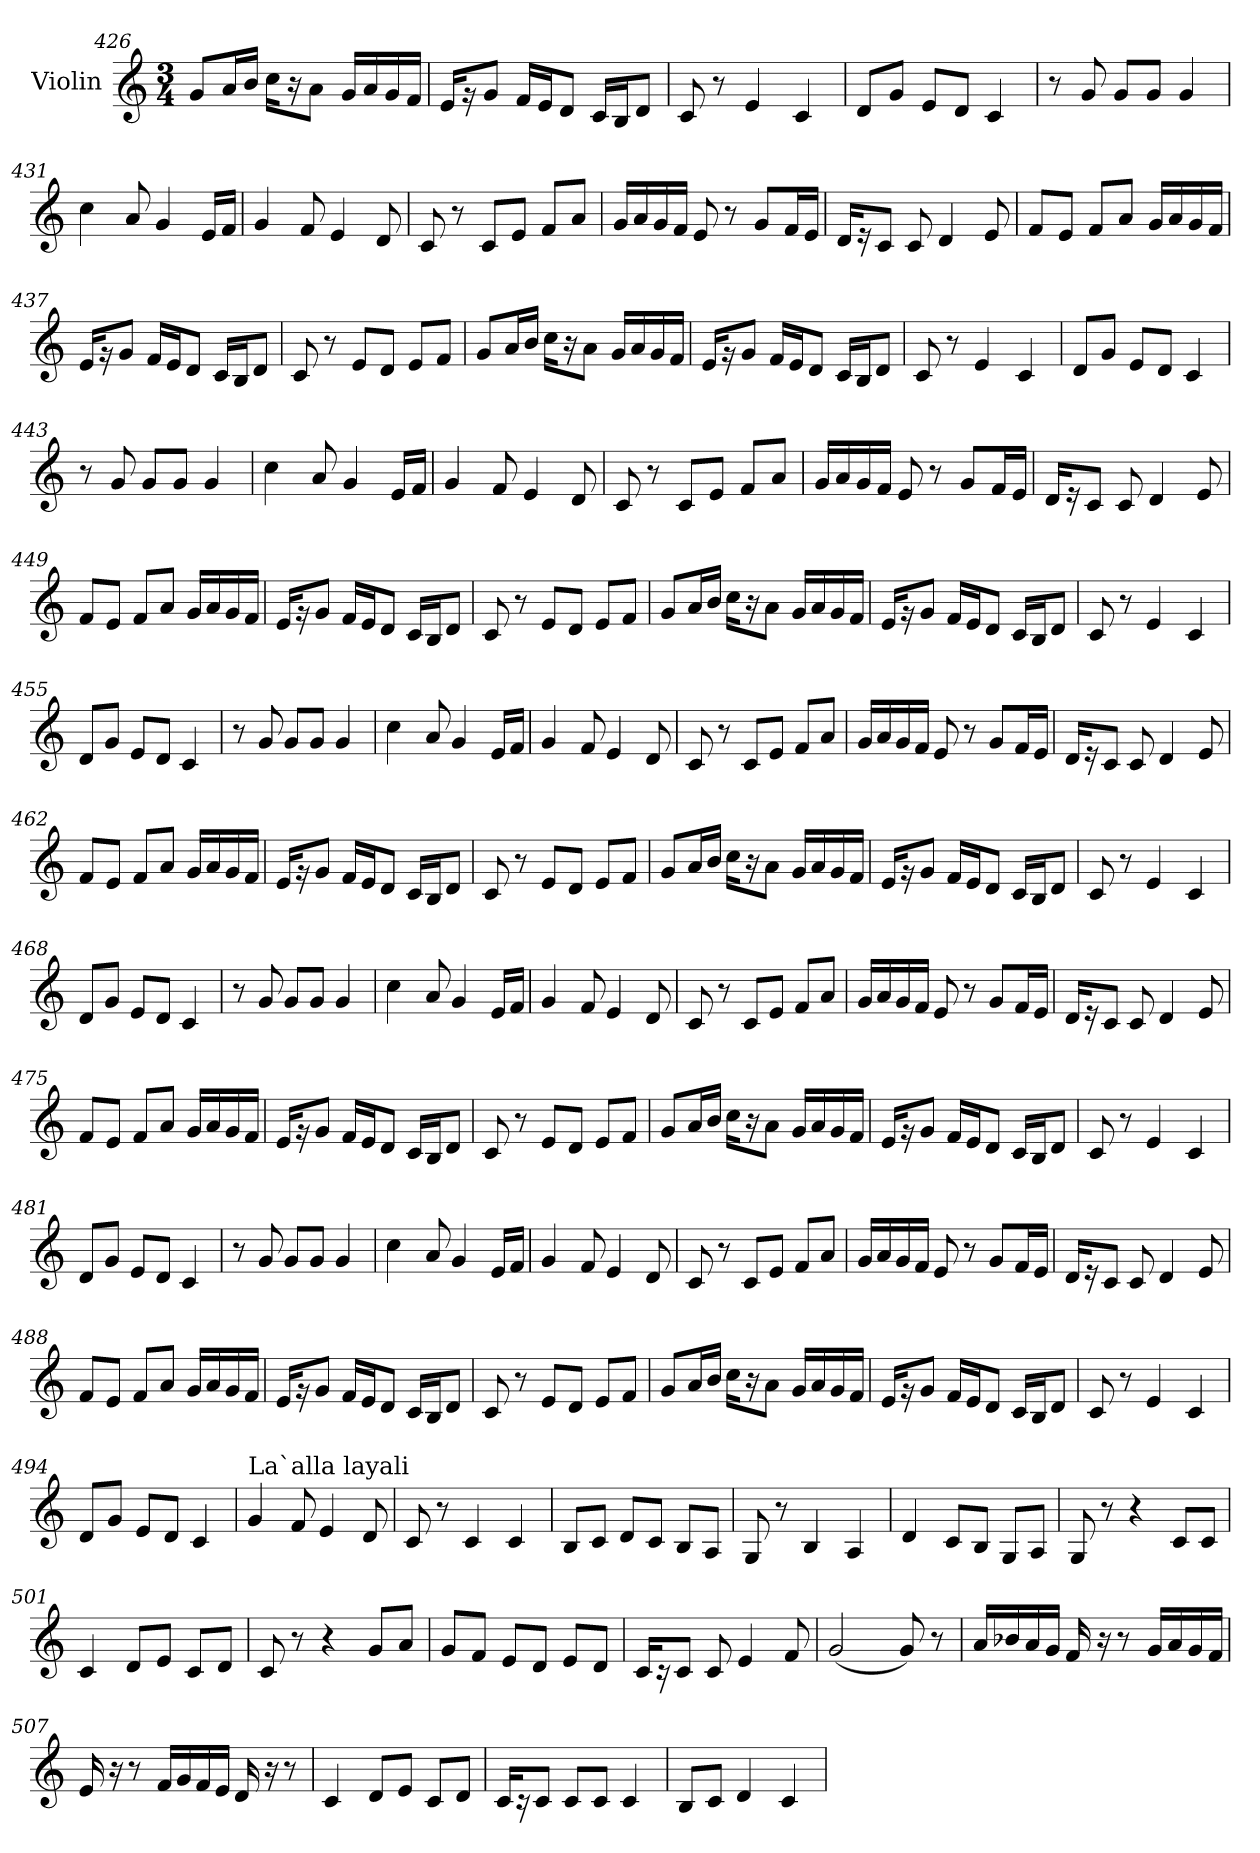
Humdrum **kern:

**kern
*part1
*staff1
*I"Violin
!!LO:LB:g=z
*clefG2
*k[]
*M3/4
=426
8g/L
16a/L
16b/JJ
16cc\KL
16r
8a\J
16g/LL
16a/
16g/
16f/JJ
=427
16e/KL
16r
8g/J
16f/LL
16e/J
8d/J
16c/LL
16B/J
8d/J
=428
8c/
8r
4e/
4c/
=429
8d/L
8g/J
8e/L
8d/J
4c/
=430
8r
8g/
8g/L
8g/J
4g/
!!LO:LB:g=z
=431
4cc\
8a/
4g/
16e/LL
16f/JJ
=432
4g/
8f/
4e/
8d/
=433
8c/
8r
8c/L
8e/J
8f/L
8a/J
=434
16g/LL
16a/
16g/
16f/JJ
8e/
8r
8g/L
16f/L
16e/JJ
=435
16d/KL
16r
8c/J
8c/
4d/
8e/
!!LO:PB:g=z
=436
8f/L
8e/J
8f/L
8a/J
16g/LL
16a/
16g/
16f/JJ
=437
16e/KL
16r
8g/J
16f/LL
16e/J
8d/J
16c/LL
16B/J
8d/J
=438
8c/
8r
8e/L
8d/J
8e/L
8f/J
=439
8g/L
16a/L
16b/JJ
16cc\KL
16r
8a\J
16g/LL
16a/
16g/
16f/JJ
=440
16e/KL
16r
8g/J
16f/LL
16e/J
8d/J
16c/LL
16B/J
8d/J
!!LO:LB:g=z
=441
8c/
8r
4e/
4c/
=442
8d/L
8g/J
8e/L
8d/J
4c/
=443
8r
8g/
8g/L
8g/J
4g/
=444
4cc\
8a/
4g/
16e/LL
16f/JJ
=445
4g/
8f/
4e/
8d/
=446
8c/
8r
8c/L
8e/J
8f/L
8a/J
!!LO:LB:g=z
=447
16g/LL
16a/
16g/
16f/JJ
8e/
8r
8g/L
16f/L
16e/JJ
=448
16d/KL
16r
8c/J
8c/
4d/
8e/
=449
8f/L
8e/J
8f/L
8a/J
16g/LL
16a/
16g/
16f/JJ
=450
16e/KL
16r
8g/J
16f/LL
16e/J
8d/J
16c/LL
16B/J
8d/J
=451
8c/
8r
8e/L
8d/J
8e/L
8f/J
!!LO:LB:g=z
=452
8g/L
16a/L
16b/JJ
16cc\KL
16r
8a\J
16g/LL
16a/
16g/
16f/JJ
=453
16e/KL
16r
8g/J
16f/LL
16e/J
8d/J
16c/LL
16B/J
8d/J
=454
8c/
8r
4e/
4c/
=455
8d/L
8g/J
8e/L
8d/J
4c/
=456
8r
8g/
8g/L
8g/J
4g/
!!LO:LB:g=z
=457
4cc\
8a/
4g/
16e/LL
16f/JJ
=458
4g/
8f/
4e/
8d/
=459
8c/
8r
8c/L
8e/J
8f/L
8a/J
=460
16g/LL
16a/
16g/
16f/JJ
8e/
8r
8g/L
16f/L
16e/JJ
=461
16d/KL
16r
8c/J
8c/
4d/
8e/
!!LO:LB:g=z
=462
8f/L
8e/J
8f/L
8a/J
16g/LL
16a/
16g/
16f/JJ
=463
16e/KL
16r
8g/J
16f/LL
16e/J
8d/J
16c/LL
16B/J
8d/J
=464
8c/
8r
8e/L
8d/J
8e/L
8f/J
=465
8g/L
16a/L
16b/JJ
16cc\KL
16r
8a\J
16g/LL
16a/
16g/
16f/JJ
=466
16e/KL
16r
8g/J
16f/LL
16e/J
8d/J
16c/LL
16B/J
8d/J
!!LO:LB:g=z
=467
8c/
8r
4e/
4c/
=468
8d/L
8g/J
8e/L
8d/J
4c/
=469
8r
8g/
8g/L
8g/J
4g/
=470
4cc\
8a/
4g/
16e/LL
16f/JJ
=471
4g/
8f/
4e/
8d/
=472
8c/
8r
8c/L
8e/J
8f/L
8a/J
!!LO:LB:g=z
=473
16g/LL
16a/
16g/
16f/JJ
8e/
8r
8g/L
16f/L
16e/JJ
=474
16d/KL
16r
8c/J
8c/
4d/
8e/
=475
8f/L
8e/J
8f/L
8a/J
16g/LL
16a/
16g/
16f/JJ
=476
16e/KL
16r
8g/J
16f/LL
16e/J
8d/J
16c/LL
16B/J
8d/J
=477
8c/
8r
8e/L
8d/J
8e/L
8f/J
!!LO:PB:g=z
=478
8g/L
16a/L
16b/JJ
16cc\KL
16r
8a\J
16g/LL
16a/
16g/
16f/JJ
=479
16e/KL
16r
8g/J
16f/LL
16e/J
8d/J
16c/LL
16B/J
8d/J
=480
8c/
8r
4e/
4c/
=481
8d/L
8g/J
8e/L
8d/J
4c/
=482
8r
8g/
8g/L
8g/J
4g/
!!LO:LB:g=z
=483
4cc\
8a/
4g/
16e/LL
16f/JJ
=484
4g/
8f/
4e/
8d/
=485
8c/
8r
8c/L
8e/J
8f/L
8a/J
=486
16g/LL
16a/
16g/
16f/JJ
8e/
8r
8g/L
16f/L
16e/JJ
=487
16d/KL
16r
8c/J
8c/
4d/
8e/
!!LO:LB:g=z
=488
8f/L
8e/J
8f/L
8a/J
16g/LL
16a/
16g/
16f/JJ
=489
16e/KL
16r
8g/J
16f/LL
16e/J
8d/J
16c/LL
16B/J
8d/J
=490
8c/
8r
8e/L
8d/J
8e/L
8f/J
=491
8g/L
16a/L
16b/JJ
16cc\KL
16r
8a\J
16g/LL
16a/
16g/
16f/JJ
=492
16e/KL
16r
8g/J
16f/LL
16e/J
8d/J
16c/LL
16B/J
8d/J
!!LO:LB:g=z
=493
8c/
8r
4e/
4c/
=494
8d/L
8g/J
8e/L
8d/J
4c/
=495
!LO:TX:a:t=La`alla layali
4g/
8f/
4e/
8d/
=496
8c/
8r
4c/
4c/
=497
8B/L
8c/J
8d/L
8c/J
8B/L
8A/J
=498
8G/
8r
4B/
4A/
!!LO:LB:g=z
=499
4d/
8c/L
8B/J
8G/L
8A/J
=500
8G/
8r
4r
8c/L
8c/J
=501
4c/
8d/L
8e/J
8c/L
8d/J
=502
8c/
8r
4r
8g/L
8a/J
=503
8g/L
8f/J
8e/L
8d/J
8e/L
8d/J
=504
16c/KL
16r
8c/J
8c/
4e/
8f/
!!LO:LB:g=z
=505
(<2g/
8g/)
8r
=506
16a/LL
16b-X/
16a/
16g/JJ
16f/
16r
8r
16g/LL
16a/
16g/
16f/JJ
=507
16e/
16r
8r
16f/LL
16g/
16f/
16e/JJ
16d/
16r
8r
=508
4c/
8d/L
8e/J
8c/L
8d/J
=509
16c/KL
16r
8c/J
8c/L
8c/J
4c/
!!LO:LB:g=z
=510
8B/L
8c/J
4d/
4c/
=
*-
